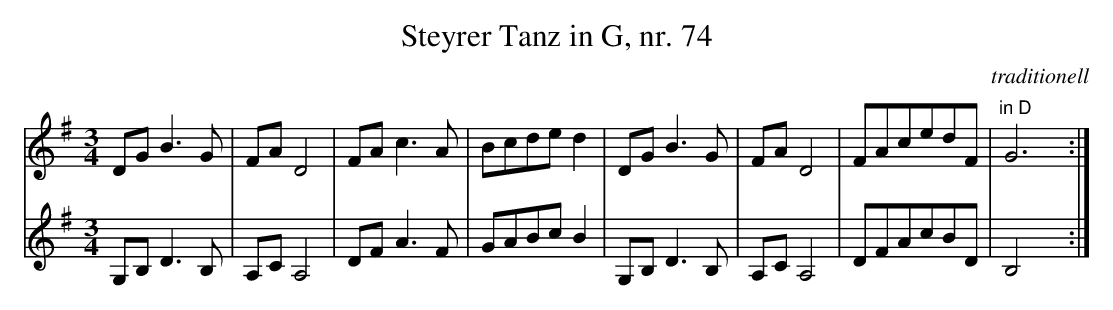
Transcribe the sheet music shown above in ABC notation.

X:1
T:Steyrer Tanz in G, nr. 74
C:traditionell
M:3/4
L:1/8
K:G
V:1
DG B3 G | FA D4 | FA c3 A | Bcde d2 |\
DG B3 G | FA D4 | FAcedF | "in D"G6 :|
V:2
G,B, D3 B, | A,C A,4 | DF A3 F | GABc B2 |\
G,B, D3 B, | A,C A,4 | DFAcBD | B,4 x2 :|
